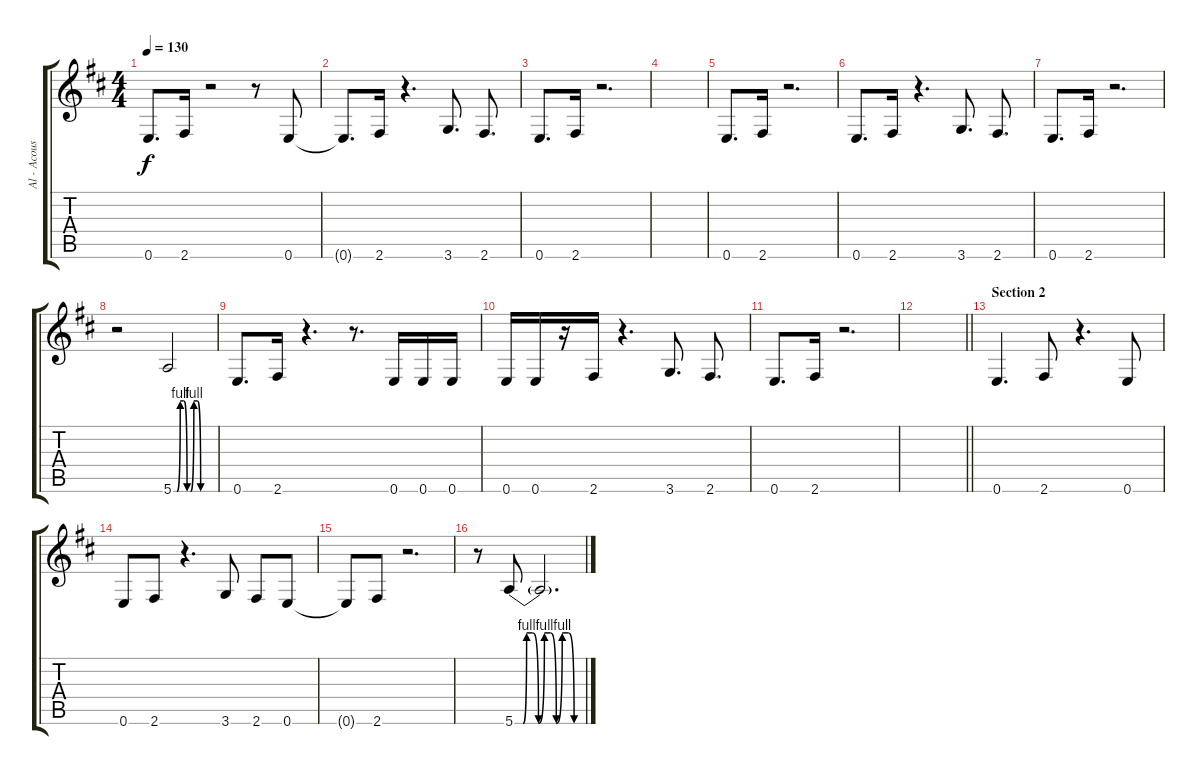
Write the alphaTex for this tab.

\track ("Al - Acoustic Guitar" "Al - Acous") {instrument acousticguitarsteel}
\staff {score tabs}
\tuning (E4 B3 G3 D3 A2 E2) {hide}
\ts (4 4)
\tempo 130
\clef g2
\ks d
0.6.8{d dy f} 2.6.16 r.2 r.8 0.6.8 |
0.6{t}.8{d} 2.6.16 r.4{d} 3.6.8{d} 2.6.8{d} |
0.6.8{d} 2.6.16 r.2{d} |
|
0.6.8{d} 2.6.16 r.2{d} |
0.6.8{d} 2.6.16 r.4{d} 3.6.8{d} 2.6.8{d} |
0.6.8{d} 2.6.16 r.2{d} |
r.2 5.6{be (custom 0 0 5 0 10 4 15 4 20 0 25 0 30 4 35 4 40 0 45 0 60 0)}.2 |
0.6.8{d} 2.6.16 r.4{d} r.8{d} 0.6.16 0.6.16 0.6.16 |
0.6.16 0.6.16 r.16 2.6.16 r.4{d} 3.6.8{d} 2.6.8{d} |
0.6.8{d} 2.6.16 r.2{d} |
\barLineRight lightlight
|
\section ("" "Section 2")
0.6.4{d} 2.6.8 r.4{d} 0.6.8 |
0.6.8 2.6.8 r.4{d} 3.6.8 2.6.8 0.6.8 |
0.6{t}.8 2.6.8 r.2{d} |
r.8 5.6{be (custom 0 0 7 0 10 4 15 4 20 0 25 4 30 4 35 0 40 4 45 4 50 0 60 0)}.8 5.6{t}.2{d}
